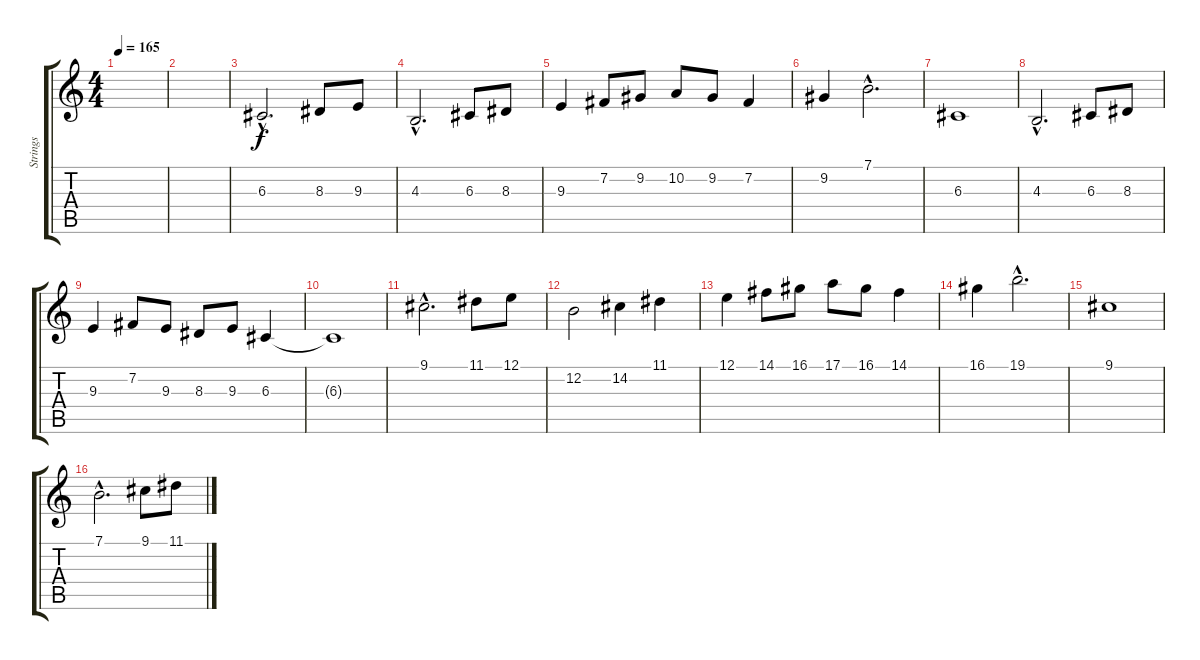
\track ("Strings" "Strings") {instrument violin}
\staff {score tabs}
\tuning (E4 B3 G3 D3 A2 E2) {hide}
\ts (4 4)
\tempo 165
\clef g2
\ks c
|
|
6.3{hac}.2{d} 8.3.8 9.3.8 |
4.3{hac}.2{d} 6.3.8 8.3.8 |
9.3.4 7.2.8 9.2.8 10.2.8 9.2.8 7.2.4 |
9.2.4 7.1{hac}.2{d} |
6.3.1 |
4.3{hac}.2{d} 6.3.8 8.3.8 |
9.3.4 7.2.8 9.3.8 8.3.8 9.3.8 6.3.4 |
6.3{t}.1 |
9.1{hac}.2{d} 11.1.8 12.1.8 |
12.2.2 14.2.4 11.1.4 |
12.1.4 14.1.8 16.1.8 17.1.8 16.1.8 14.1.4 |
16.1.4 19.1{hac}.2{d} |
9.1.1 |
7.1{hac}.2{d} 9.1.8 11.1.8
